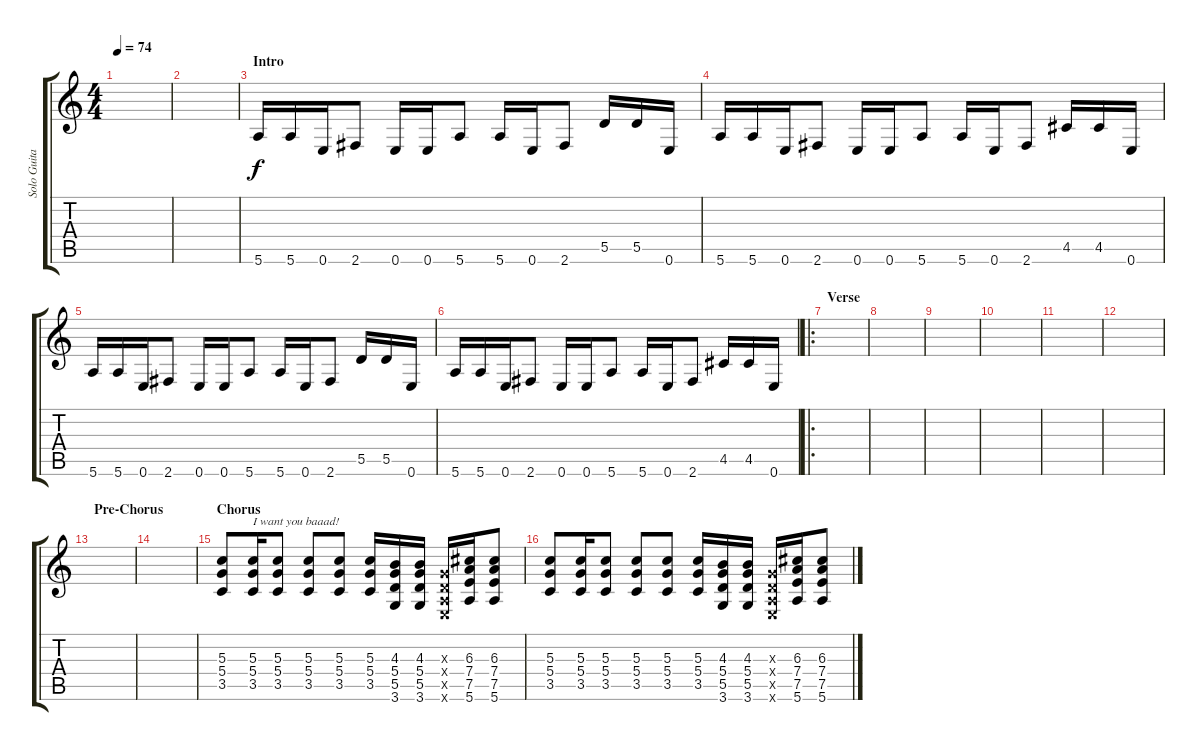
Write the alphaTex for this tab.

\track ("Solo Guitar" "Solo Guita") {instrument distortionguitar}
\staff {score tabs}
\tuning (E4 B3 G3 D3 A2 E2) {hide}
\ts (4 4)
\tempo 74
\clef g2
\ks c
|
|
\section ("" "Intro")
5.6.16 5.6.16 0.6.16 2.6.8 0.6.16 0.6.16 5.6.8 5.6.16 0.6.16 2.6.8 5.5.16 5.5.16 0.6.16 |
5.6.16 5.6.16 0.6.16 2.6.8 0.6.16 0.6.16 5.6.8 5.6.16 0.6.16 2.6.8 4.5.16 4.5.16 0.6.16 |
5.6.16 5.6.16 0.6.16 2.6.8 0.6.16 0.6.16 5.6.8 5.6.16 0.6.16 2.6.8 5.5.16 5.5.16 0.6.16 |
5.6.16 5.6.16 0.6.16 2.6.8 0.6.16 0.6.16 5.6.8 5.6.16 0.6.16 2.6.8 4.5.16 4.5.16 0.6.16 |
\ro
\section ("" "Verse")
|
|
|
|
|
|
\section ("" "Pre-Chorus")
|
|
\section ("" "Chorus")
(5.3 5.4 3.5).8{volume 12 instrument overdrivenguitar} (5.3 5.4 3.5).16{txt "I want you baaad!"} (5.3 5.4 3.5).8 (5.3 5.4 3.5).8 (5.3 5.4 3.5).8 (5.3 5.4 3.5).16 (4.3 5.4 5.5 3.6).16 (4.3 5.4 5.5 3.6).16 (0.3{x} 0.4{x} 0.5{x} 0.6{x}).16 (6.3 7.4 7.5 5.6).16 (6.3 7.4 7.5 5.6).8 |
(5.3 5.4 3.5).8 (5.3 5.4 3.5).16 (5.3 5.4 3.5).8 (5.3 5.4 3.5).8 (5.3 5.4 3.5).8 (5.3 5.4 3.5).16 (4.3 5.4 5.5 3.6).16 (4.3 5.4 5.5 3.6).16 (0.3{x} 0.4{x} 0.5{x} 0.6{x}).16 (6.3 7.4 7.5 5.6).16 (6.3 7.4 7.5 5.6).8
